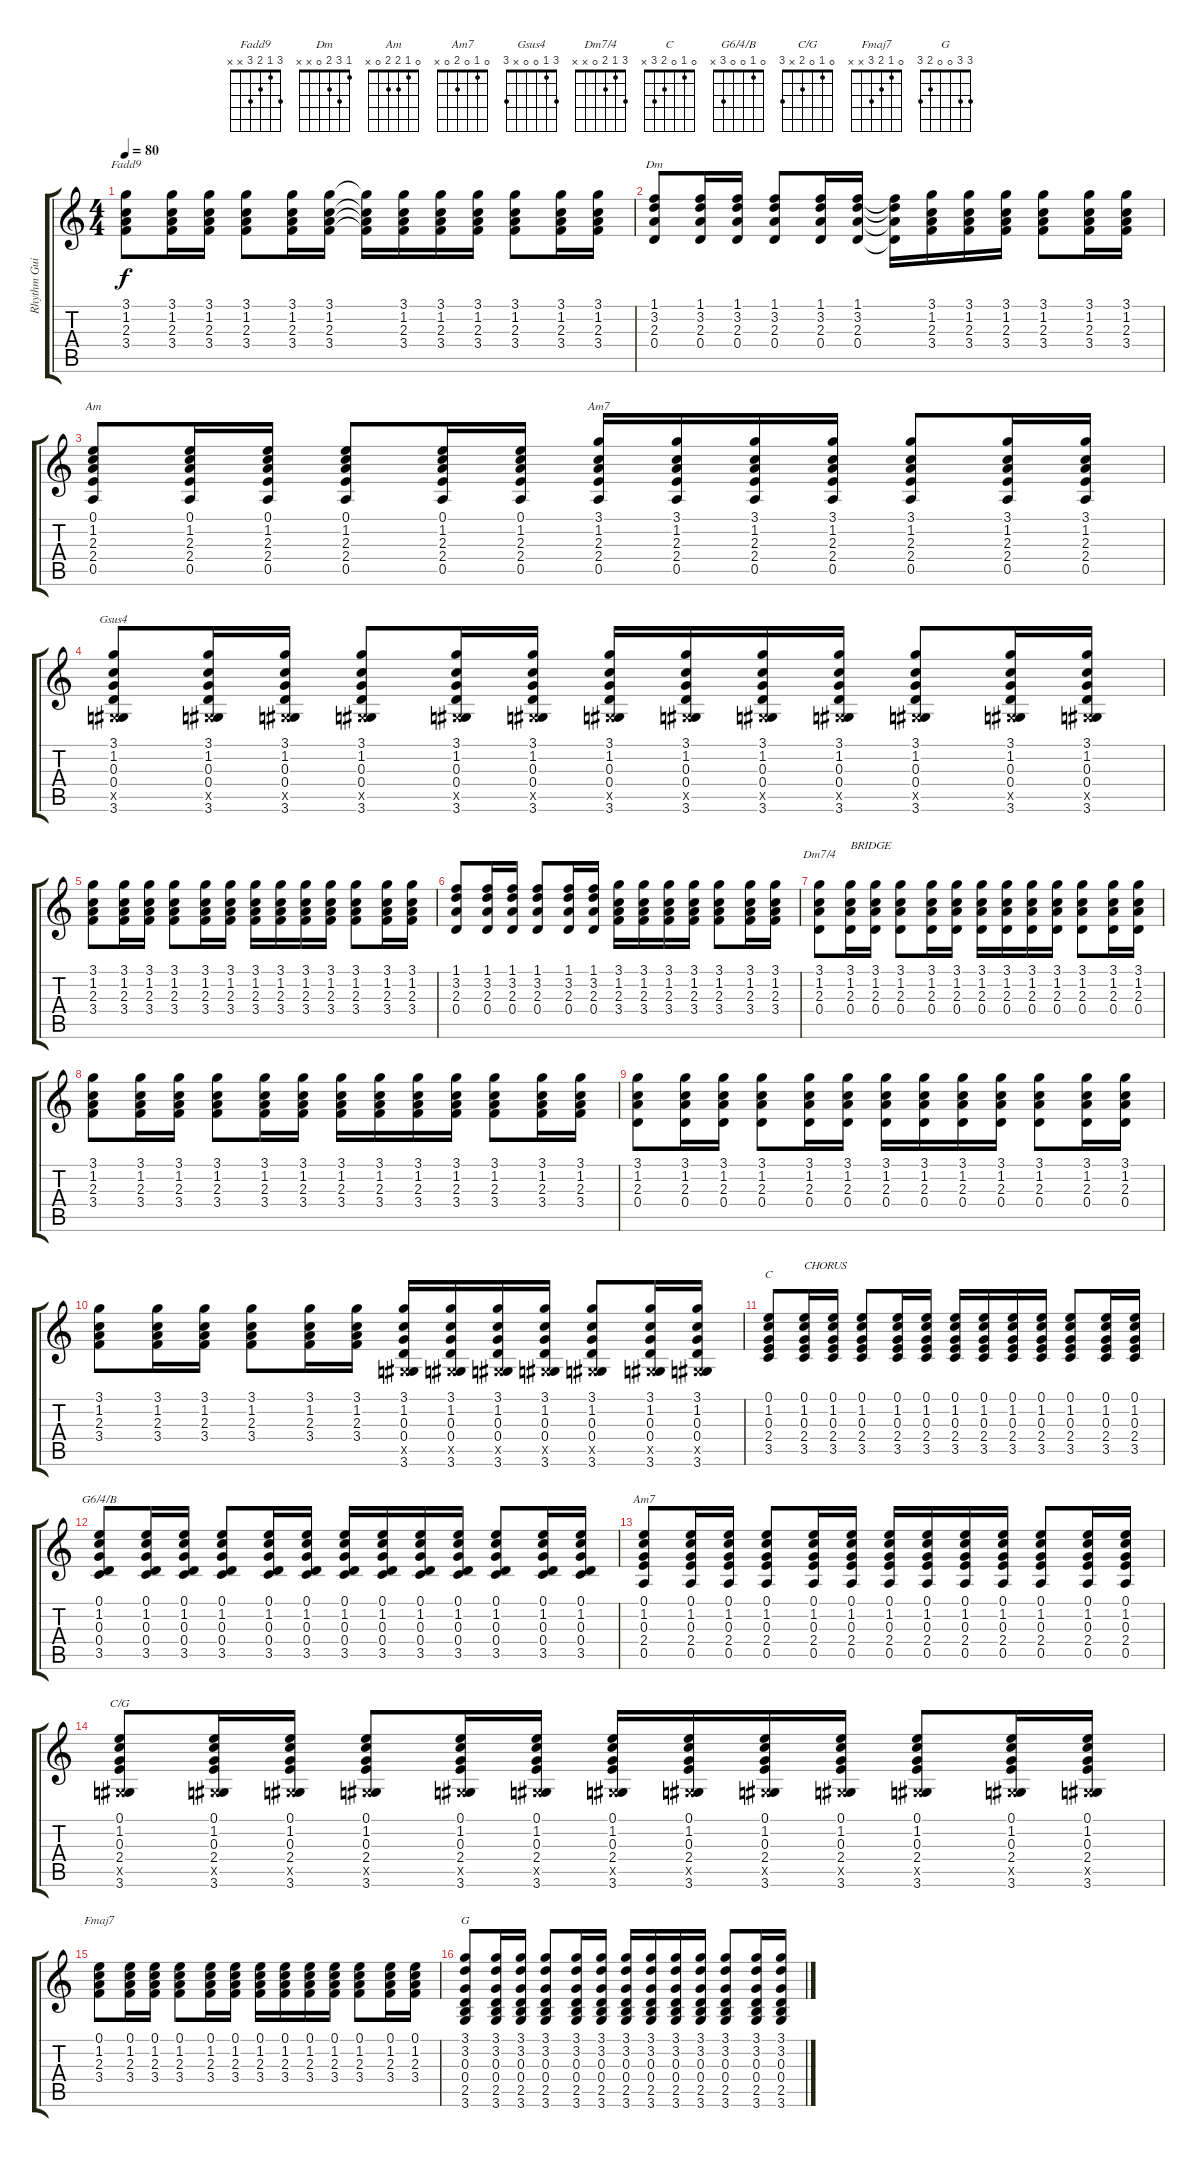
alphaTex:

\track ("Rhythm Guitar" "Rhythm Gui") {instrument acousticguitarsteel}
\staff {score tabs}
\tuning (E4 B3 G3 D3 A2 E2) {hide}
\chord ("Fadd9" 3 1 2 3 x x)
\chord ("Dm" 1 3 2 0 x x)
\chord ("Am" 0 1 2 2 0 x)
\chord ("Am7" 3 1 2 2 0 x)
\chord ("Gsus4" 3 1 0 0 x 3)
\chord ("Dm7/4" 3 1 2 0 x x)
\chord ("C" 0 1 0 2 3 x)
\chord ("G6/4/B" 0 1 0 0 3 x)
\chord ("Am7" 0 1 0 2 0 x)
\chord ("C/G" 0 1 0 2 x 3)
\chord ("Fmaj7" 0 1 2 3 x x)
\chord ("G" 3 3 0 0 2 3)
\ts (4 4)
\tempo 80
\clef g2
\ks c
(3.1 1.2 2.3 3.4).8{ch "Fadd9" dy f} (3.1 1.2 2.3 3.4).16 (3.1 1.2 2.3 3.4).16 (3.1 1.2 2.3 3.4).8 (3.1 1.2 2.3 3.4).16 (3.1 1.2 2.3 3.4).16 (3.1{t} 1.2{t} 2.3{t} 3.4{t}).16 (3.1 1.2 2.3 3.4).16 (3.1 1.2 2.3 3.4).16 (3.1 1.2 2.3 3.4).16 (3.1 1.2 2.3 3.4).8 (3.1 1.2 2.3 3.4).16 (3.1 1.2 2.3 3.4).16 |
(1.1 3.2 2.3 0.4).8{ch "Dm"} (1.1 3.2 2.3 0.4).16 (1.1 3.2 2.3 0.4).16 (1.1 3.2 2.3 0.4).8 (1.1 3.2 2.3 0.4).16 (1.1 3.2 2.3 0.4).16 (1.1{t} 3.2{t} 2.3{t} 0.4{t}).16 (3.1 1.2 2.3 3.4).16 (3.1 1.2 2.3 3.4).16 (3.1 1.2 2.3 3.4).16 (3.1 1.2 2.3 3.4).8 (3.1 1.2 2.3 3.4).16 (3.1 1.2 2.3 3.4).16 |
(0.1 1.2 2.3 2.4 0.5).8{ch "Am"} (0.1 1.2 2.3 2.4 0.5).16 (0.1 1.2 2.3 2.4 0.5).16 (0.1 1.2 2.3 2.4 0.5).8 (0.1 1.2 2.3 2.4 0.5).16 (0.1 1.2 2.3 2.4 0.5).16 (3.1 1.2 2.3 2.4 0.5).16{ch "Am7"} (3.1 1.2 2.3 2.4 0.5).16 (3.1 1.2 2.3 2.4 0.5).16 (3.1 1.2 2.3 2.4 0.5).16 (3.1 1.2 2.3 2.4 0.5).8 (3.1 1.2 2.3 2.4 0.5).16 (3.1 1.2 2.3 2.4 0.5).16 |
(3.1 1.2 0.3 0.4 -1.5{x} 3.6).8{ch "Gsus4"} (3.1 1.2 0.3 0.4 -1.5{x} 3.6).16 (3.1 1.2 0.3 0.4 -1.5{x} 3.6).16 (3.1 1.2 0.3 0.4 -1.5{x} 3.6).8 (3.1 1.2 0.3 0.4 -1.5{x} 3.6).16 (3.1 1.2 0.3 0.4 -1.5{x} 3.6).16 (3.1 1.2 0.3 0.4 -1.5{x} 3.6).16 (3.1 1.2 0.3 0.4 -1.5{x} 3.6).16 (3.1 1.2 0.3 0.4 -1.5{x} 3.6).16 (3.1 1.2 0.3 0.4 -1.5{x} 3.6).16 (3.1 1.2 0.3 0.4 -1.5{x} 3.6).8 (3.1 1.2 0.3 0.4 -1.5{x} 3.6).16 (3.1 1.2 0.3 0.4 -1.5{x} 3.6).16 |
(3.1 1.2 2.3 3.4).8 (3.1 1.2 2.3 3.4).16 (3.1 1.2 2.3 3.4).16 (3.1 1.2 2.3 3.4).8 (3.1 1.2 2.3 3.4).16 (3.1 1.2 2.3 3.4).16 (3.1 1.2 2.3 3.4).16 (3.1 1.2 2.3 3.4).16 (3.1 1.2 2.3 3.4).16 (3.1 1.2 2.3 3.4).16 (3.1 1.2 2.3 3.4).8 (3.1 1.2 2.3 3.4).16 (3.1 1.2 2.3 3.4).16 |
(1.1 3.2 2.3 0.4).8 (1.1 3.2 2.3 0.4).16 (1.1 3.2 2.3 0.4).16 (1.1 3.2 2.3 0.4).8 (1.1 3.2 2.3 0.4).16 (1.1 3.2 2.3 0.4).16 (3.1 1.2 2.3 3.4).16 (3.1 1.2 2.3 3.4).16 (3.1 1.2 2.3 3.4).16 (3.1 1.2 2.3 3.4).16 (3.1 1.2 2.3 3.4).8 (3.1 1.2 2.3 3.4).16 (3.1 1.2 2.3 3.4).16 |
(3.1 1.2 2.3 0.4).8{ch "Dm7/4"} (3.1 1.2 2.3 0.4).16{txt "BRIDGE"} (3.1 1.2 2.3 0.4).16 (3.1 1.2 2.3 0.4).8 (3.1 1.2 2.3 0.4).16 (3.1 1.2 2.3 0.4).16 (3.1 1.2 2.3 0.4).16 (3.1 1.2 2.3 0.4).16 (3.1 1.2 2.3 0.4).16 (3.1 1.2 2.3 0.4).16 (3.1 1.2 2.3 0.4).8 (3.1 1.2 2.3 0.4).16 (3.1 1.2 2.3 0.4).16 |
(3.1 1.2 2.3 3.4).8 (3.1 1.2 2.3 3.4).16 (3.1 1.2 2.3 3.4).16 (3.1 1.2 2.3 3.4).8 (3.1 1.2 2.3 3.4).16 (3.1 1.2 2.3 3.4).16 (3.1 1.2 2.3 3.4).16 (3.1 1.2 2.3 3.4).16 (3.1 1.2 2.3 3.4).16 (3.1 1.2 2.3 3.4).16 (3.1 1.2 2.3 3.4).8 (3.1 1.2 2.3 3.4).16 (3.1 1.2 2.3 3.4).16 |
(3.1 1.2 2.3 0.4).8 (3.1 1.2 2.3 0.4).16 (3.1 1.2 2.3 0.4).16 (3.1 1.2 2.3 0.4).8 (3.1 1.2 2.3 0.4).16 (3.1 1.2 2.3 0.4).16 (3.1 1.2 2.3 0.4).16 (3.1 1.2 2.3 0.4).16 (3.1 1.2 2.3 0.4).16 (3.1 1.2 2.3 0.4).16 (3.1 1.2 2.3 0.4).8 (3.1 1.2 2.3 0.4).16 (3.1 1.2 2.3 0.4).16 |
(3.1 1.2 2.3 3.4).8 (3.1 1.2 2.3 3.4).16 (3.1 1.2 2.3 3.4).16 (3.1 1.2 2.3 3.4).8 (3.1 1.2 2.3 3.4).16 (3.1 1.2 2.3 3.4).16 (3.1 1.2 0.3 0.4 -1.5{x} 3.6).16 (3.1 1.2 0.3 0.4 -1.5{x} 3.6).16 (3.1 1.2 0.3 0.4 -1.5{x} 3.6).16 (3.1 1.2 0.3 0.4 -1.5{x} 3.6).16 (3.1 1.2 0.3 0.4 -1.5{x} 3.6).8 (3.1 1.2 0.3 0.4 -1.5{x} 3.6).16 (3.1 1.2 0.3 0.4 -1.5{x} 3.6).16 |
(0.1 1.2 0.3 2.4 3.5).8{ch "C"} (0.1 1.2 0.3 2.4 3.5).16{txt "CHORUS"} (0.1 1.2 0.3 2.4 3.5).16 (0.1 1.2 0.3 2.4 3.5).8 (0.1 1.2 0.3 2.4 3.5).16 (0.1 1.2 0.3 2.4 3.5).16 (0.1 1.2 0.3 2.4 3.5).16 (0.1 1.2 0.3 2.4 3.5).16 (0.1 1.2 0.3 2.4 3.5).16 (0.1 1.2 0.3 2.4 3.5).16 (0.1 1.2 0.3 2.4 3.5).8 (0.1 1.2 0.3 2.4 3.5).16 (0.1 1.2 0.3 2.4 3.5).16 |
(0.1 1.2 0.3 0.4 3.5).8{ch "G6/4/B"} (0.1 1.2 0.3 0.4 3.5).16 (0.1 1.2 0.3 0.4 3.5).16 (0.1 1.2 0.3 0.4 3.5).8 (0.1 1.2 0.3 0.4 3.5).16 (0.1 1.2 0.3 0.4 3.5).16 (0.1 1.2 0.3 0.4 3.5).16 (0.1 1.2 0.3 0.4 3.5).16 (0.1 1.2 0.3 0.4 3.5).16 (0.1 1.2 0.3 0.4 3.5).16 (0.1 1.2 0.3 0.4 3.5).8 (0.1 1.2 0.3 0.4 3.5).16 (0.1 1.2 0.3 0.4 3.5).16 |
(0.1 1.2 0.3 2.4 0.5).8{ch "Am7"} (0.1 1.2 0.3 2.4 0.5).16 (0.1 1.2 0.3 2.4 0.5).16 (0.1 1.2 0.3 2.4 0.5).8 (0.1 1.2 0.3 2.4 0.5).16 (0.1 1.2 0.3 2.4 0.5).16 (0.1 1.2 0.3 2.4 0.5).16 (0.1 1.2 0.3 2.4 0.5).16 (0.1 1.2 0.3 2.4 0.5).16 (0.1 1.2 0.3 2.4 0.5).16 (0.1 1.2 0.3 2.4 0.5).8 (0.1 1.2 0.3 2.4 0.5).16 (0.1 1.2 0.3 2.4 0.5).16 |
(0.1 1.2 0.3 2.4 -1.5{x} 3.6).8{ch "C/G"} (0.1 1.2 0.3 2.4 -1.5{x} 3.6).16 (0.1 1.2 0.3 2.4 -1.5{x} 3.6).16 (0.1 1.2 0.3 2.4 -1.5{x} 3.6).8 (0.1 1.2 0.3 2.4 -1.5{x} 3.6).16 (0.1 1.2 0.3 2.4 -1.5{x} 3.6).16 (0.1 1.2 0.3 2.4 -1.5{x} 3.6).16 (0.1 1.2 0.3 2.4 -1.5{x} 3.6).16 (0.1 1.2 0.3 2.4 -1.5{x} 3.6).16 (0.1 1.2 0.3 2.4 -1.5{x} 3.6).16 (0.1 1.2 0.3 2.4 -1.5{x} 3.6).8 (0.1 1.2 0.3 2.4 -1.5{x} 3.6).16 (0.1 1.2 0.3 2.4 -1.5{x} 3.6).16 |
(0.1 1.2 2.3 3.4).8{ch "Fmaj7"} (0.1 1.2 2.3 3.4).16 (0.1 1.2 2.3 3.4).16 (0.1 1.2 2.3 3.4).8 (0.1 1.2 2.3 3.4).16 (0.1 1.2 2.3 3.4).16 (0.1 1.2 2.3 3.4).16 (0.1 1.2 2.3 3.4).16 (0.1 1.2 2.3 3.4).16 (0.1 1.2 2.3 3.4).16 (0.1 1.2 2.3 3.4).8 (0.1 1.2 2.3 3.4).16 (0.1 1.2 2.3 3.4).16 |
(3.1 3.2 0.3 0.4 2.5 3.6).8{ch "G"} (3.1 3.2 0.3 0.4 2.5 3.6).16 (3.1 3.2 0.3 0.4 2.5 3.6).16 (3.1 3.2 0.3 0.4 2.5 3.6).8 (3.1 3.2 0.3 0.4 2.5 3.6).16 (3.1 3.2 0.3 0.4 2.5 3.6).16 (3.1 3.2 0.3 0.4 2.5 3.6).16 (3.1 3.2 0.3 0.4 2.5 3.6).16 (3.1 3.2 0.3 0.4 2.5 3.6).16 (3.1 3.2 0.3 0.4 2.5 3.6).16 (3.1 3.2 0.3 0.4 2.5 3.6).8 (3.1 3.2 0.3 0.4 2.5 3.6).16 (3.1 3.2 0.3 0.4 2.5 3.6).16
